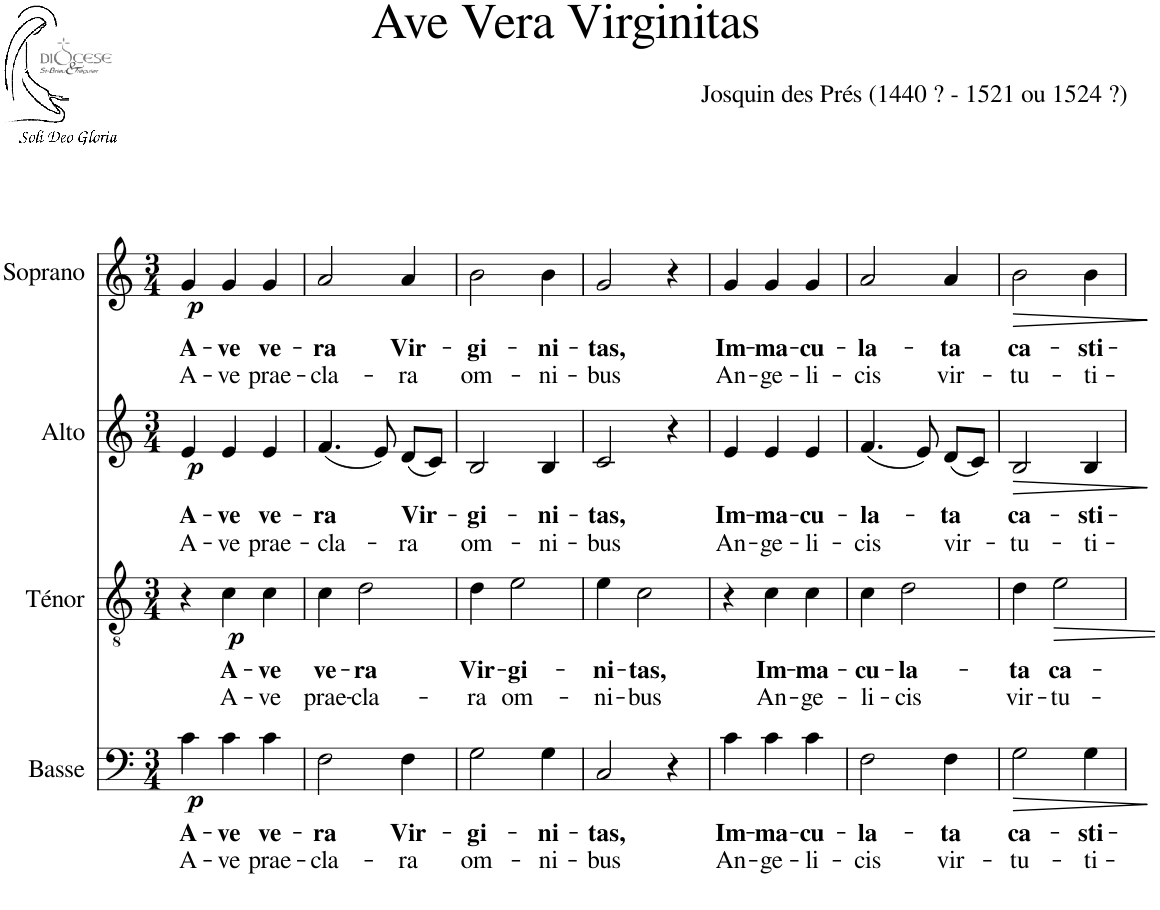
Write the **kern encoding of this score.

**kern	**text	**text	**dynam	**kern	**text	**text	**dynam	**kern	**text	**text	**dynam	**kern	**text	**text	**dynam
*part4	*part4	*part4	*part4	*part3	*part3	*part3	*part3	*part2	*part2	*part2	*part2	*part1	*part1	*part1	*part1
*staff4	*staff4	*staff4	*staff4	*staff3	*staff3	*staff3	*staff3	*staff2	*staff2	*staff2	*staff2	*staff1	*staff1	*staff1	*staff1
*I"Basse	*	*	*	*I"Ténor	*	*	*	*I"Alto	*	*	*	*I"Soprano	*	*	*
*I'B.	*	*	*	*I'T.	*	*	*	*I'A.	*	*	*	*I'S.	*	*	*
*clefF4	*	*	*	*clefGv2	*	*	*	*clefG2	*	*	*	*clefG2	*	*	*
*k[]	*	*	*	*k[]	*	*	*	*k[]	*	*	*	*k[]	*	*	*
*M3/4	*	*	*	*M3/4	*	*	*	*M3/4	*	*	*	*M3/4	*	*	*
=1	=1	=1	=1	=1	=1	=1	=1	=1	=1	=1	=1	=1	=1	=1	=1
!	!LO:LY:b	!LO:LY:b	!LO:DY:b	!	!	!	!	!	!LO:LY:b	!LO:LY:b	!LO:DY:b	!	!LO:LY:b	!LO:LY:b	!LO:DY:b
4c\	A-	A-	p	4r	.	.	.	4e/	A-	A-	p	4g/	A-	A-	p
!	!LO:LY:b	!LO:LY:b	!	!	!LO:LY:b	!LO:LY:b	!LO:DY:b	!	!LO:LY:b	!LO:LY:b	!	!	!LO:LY:b	!LO:LY:b	!
4c\	-ve	-ve	.	4c\	A-	A-	p	4e/	-ve	-ve	.	4g/	-ve	-ve	.
!	!LO:LY:b	!LO:LY:b	!	!	!LO:LY:b	!LO:LY:b	!	!	!LO:LY:b	!LO:LY:b	!	!	!LO:LY:b	!LO:LY:b	!
4c\	ve-	prae-	.	4c\	-ve	-ve	.	4e/	ve-	prae-	.	4g/	ve-	prae-	.
=2	=2	=2	=2	=2	=2	=2	=2	=2	=2	=2	=2	=2	=2	=2	=2
!	!LO:LY:b	!LO:LY:b	!	!	!LO:LY:b	!LO:LY:b	!	!	!LO:LY:b	!LO:LY:b	!	!	!LO:LY:b	!LO:LY:b	!
2F\	-ra	-cla-	.	4c\	ve-	prae-	.	(4.f/	-ra	-cla-	.	2a/	-ra	-cla-	.
!	!	!	!	!	!LO:LY:b	!LO:LY:b	!	!	!	!	!	!	!	!	!
.	.	.	.	2d\	-ra	-cla-	.	.	.	.	.	.	.	.	.
.	.	.	.	.	.	.	.	8e/)	.	.	.	.	.	.	.
!	!LO:LY:b	!LO:LY:b	!	!	!	!	!	!	!LO:LY:b	!LO:LY:b	!	!	!LO:LY:b	!LO:LY:b	!
4F\	Vir-	-ra	.	.	.	.	.	(8d/L	Vir-	-ra	.	4a/	Vir-	-ra	.
.	.	.	.	.	.	.	.	8c/J)	.	.	.	.	.	.	.
=3	=3	=3	=3	=3	=3	=3	=3	=3	=3	=3	=3	=3	=3	=3	=3
!	!LO:LY:b	!LO:LY:b	!	!	!LO:LY:b	!LO:LY:b	!	!	!LO:LY:b	!LO:LY:b	!	!	!LO:LY:b	!LO:LY:b	!
2G\	-gi-	om-	.	4d\	Vir-	-ra	.	2B/	-gi-	om-	.	2b\	-gi-	om-	.
!	!	!	!	!	!LO:LY:b	!LO:LY:b	!	!	!	!	!	!	!	!	!
.	.	.	.	2e\	-gi-	om-	.	.	.	.	.	.	.	.	.
!	!LO:LY:b	!LO:LY:b	!	!	!	!	!	!	!LO:LY:b	!LO:LY:b	!	!	!LO:LY:b	!LO:LY:b	!
4G\	-ni-	-ni-	.	.	.	.	.	4B/	-ni-	-ni-	.	4b\	-ni-	-ni-	.
=4	=4	=4	=4	=4	=4	=4	=4	=4	=4	=4	=4	=4	=4	=4	=4
!	!LO:LY:b	!LO:LY:b	!	!	!LO:LY:b	!LO:LY:b	!	!	!LO:LY:b	!LO:LY:b	!	!	!LO:LY:b	!LO:LY:b	!
2C/	-tas,	-bus	.	4e\	-ni-	-ni-	.	2c/	-tas,	-bus	.	2g/	-tas,	-bus	.
!	!	!	!	!	!LO:LY:b	!LO:LY:b	!	!	!	!	!	!	!	!	!
.	.	.	.	2c\	-tas,	-bus	.	.	.	.	.	.	.	.	.
4r	.	.	.	.	.	.	.	4r	.	.	.	4r	.	.	.
=5	=5	=5	=5	=5	=5	=5	=5	=5	=5	=5	=5	=5	=5	=5	=5
!	!LO:LY:b	!LO:LY:b	!	!	!	!	!	!	!LO:LY:b	!LO:LY:b	!	!	!LO:LY:b	!LO:LY:b	!
4c\	Im-	An-	.	4r	.	.	.	4e/	Im-	An-	.	4g/	Im-	An-	.
!	!LO:LY:b	!LO:LY:b	!	!	!LO:LY:b	!LO:LY:b	!	!	!LO:LY:b	!LO:LY:b	!	!	!LO:LY:b	!LO:LY:b	!
4c\	-ma-	-ge-	.	4c\	Im-	An-	.	4e/	-ma-	-ge-	.	4g/	-ma-	-ge-	.
!	!LO:LY:b	!LO:LY:b	!	!	!LO:LY:b	!LO:LY:b	!	!	!LO:LY:b	!LO:LY:b	!	!	!LO:LY:b	!LO:LY:b	!
4c\	-cu-	-li-	.	4c\	-ma-	-ge-	.	4e/	-cu-	-li-	.	4g/	-cu-	-li-	.
=6	=6	=6	=6	=6	=6	=6	=6	=6	=6	=6	=6	=6	=6	=6	=6
!	!LO:LY:b	!LO:LY:b	!	!	!LO:LY:b	!LO:LY:b	!	!	!LO:LY:b	!LO:LY:b	!	!	!LO:LY:b	!LO:LY:b	!
2F\	-la-	-cis	.	4c\	-cu-	-li-	.	(4.f/	-la-	-cis	.	2a/	-la-	-cis	.
!	!	!	!	!	!LO:LY:b	!LO:LY:b	!	!	!	!	!	!	!	!	!
.	.	.	.	2d\	-la-	-cis	.	.	.	.	.	.	.	.	.
.	.	.	.	.	.	.	.	8e/)	.	.	.	.	.	.	.
!	!LO:LY:b	!LO:LY:b	!	!	!	!	!	!	!LO:LY:b	!LO:LY:b	!	!	!LO:LY:b	!LO:LY:b	!
4F\	-ta	vir-	.	.	.	.	.	(8d/L	-ta	vir-	.	4a/	-ta	vir-	.
.	.	.	.	.	.	.	.	8c/J)	.	.	.	.	.	.	.
=7	=7	=7	=7	=7	=7	=7	=7	=7	=7	=7	=7	=7	=7	=7	=7
!	!LO:LY:b	!LO:LY:b	!LO:HP:b	!	!LO:LY:b	!LO:LY:b	!	!	!LO:LY:b	!LO:LY:b	!LO:HP:b	!	!LO:LY:b	!LO:LY:b	!LO:HP:b
2G\	ca-	-tu-	>	4d\	-ta	vir-	.	2B/	ca-	-tu-	>	2b\	ca-	-tu-	>
!	!	!	!	!	!LO:LY:b	!LO:LY:b	!	!	!	!	!	!	!	!	!
.	.	.	.	2e\	ca-	-tu-	.	.	.	.	.	.	.	.	.
!	!LO:LY:b	!LO:LY:b	!	!	!	!	!	!	!LO:LY:b	!LO:LY:b	!	!	!LO:LY:b	!LO:LY:b	!
4G\	-sti-	-ti-	.	.	.	.	.	4B/	-sti-	-ti-	.	4b\	-sti-	-ti-	.
.	.	.	]	.	.	.	.	.	.	.	]	.	.	.	]
=	=	=	=	=	=	=	=	=	=	=	=	=	=	=	=
*-	*-	*-	*-	*-	*-	*-	*-	*-	*-	*-	*-	*-	*-	*-	*-
